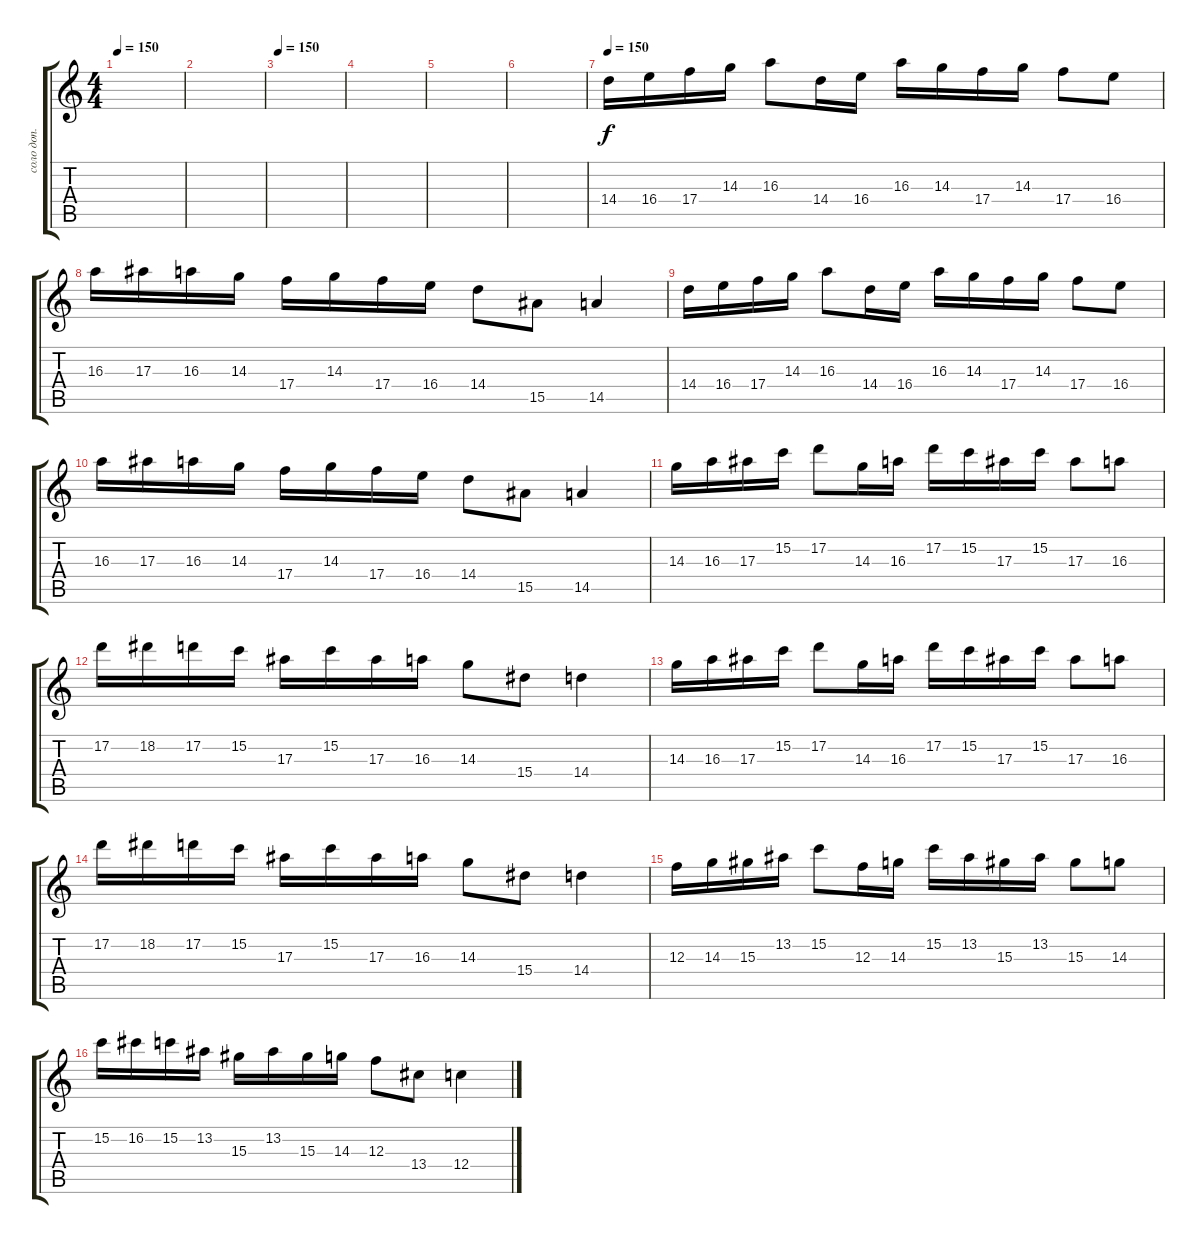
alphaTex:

\track ("соло доп." "соло доп.") {instrument distortionguitar}
\staff {score tabs}
\tuning (D4 A3 F3 C3 G2 D2) {hide}
\ts (4 4)
\tempo 150
\clef g2
\ks c
|
|
\tempo 150
|
|
|
|
\tempo 150
14.4.16 16.4.16 17.4.16 14.3.16 16.3.8 14.4.16 16.4.16 16.3.16 14.3.16 17.4.16 14.3.16 17.4.8 16.4.8 |
16.3.16 17.3.16 16.3.16 14.3.16 17.4.16 14.3.16 17.4.16 16.4.16 14.4.8 15.5.8 14.5.4 |
14.4.16 16.4.16 17.4.16 14.3.16 16.3.8 14.4.16 16.4.16 16.3.16 14.3.16 17.4.16 14.3.16 17.4.8 16.4.8 |
16.3.16 17.3.16 16.3.16 14.3.16 17.4.16 14.3.16 17.4.16 16.4.16 14.4.8 15.5.8 14.5.4 |
14.3.16 16.3.16 17.3.16 15.2.16 17.2.8 14.3.16 16.3.16 17.2.16 15.2.16 17.3.16 15.2.16 17.3.8 16.3.8 |
17.2.16 18.2.16 17.2.16 15.2.16 17.3.16 15.2.16 17.3.16 16.3.16 14.3.8 15.4.8 14.4.4 |
14.3.16 16.3.16 17.3.16 15.2.16 17.2.8 14.3.16 16.3.16 17.2.16 15.2.16 17.3.16 15.2.16 17.3.8 16.3.8 |
17.2.16 18.2.16 17.2.16 15.2.16 17.3.16 15.2.16 17.3.16 16.3.16 14.3.8 15.4.8 14.4.4 |
12.3.16 14.3.16 15.3.16 13.2.16 15.2.8 12.3.16 14.3.16 15.2.16 13.2.16 15.3.16 13.2.16 15.3.8 14.3.8 |
15.2.16 16.2.16 15.2.16 13.2.16 15.3.16 13.2.16 15.3.16 14.3.16 12.3.8 13.4.8 12.4.4
